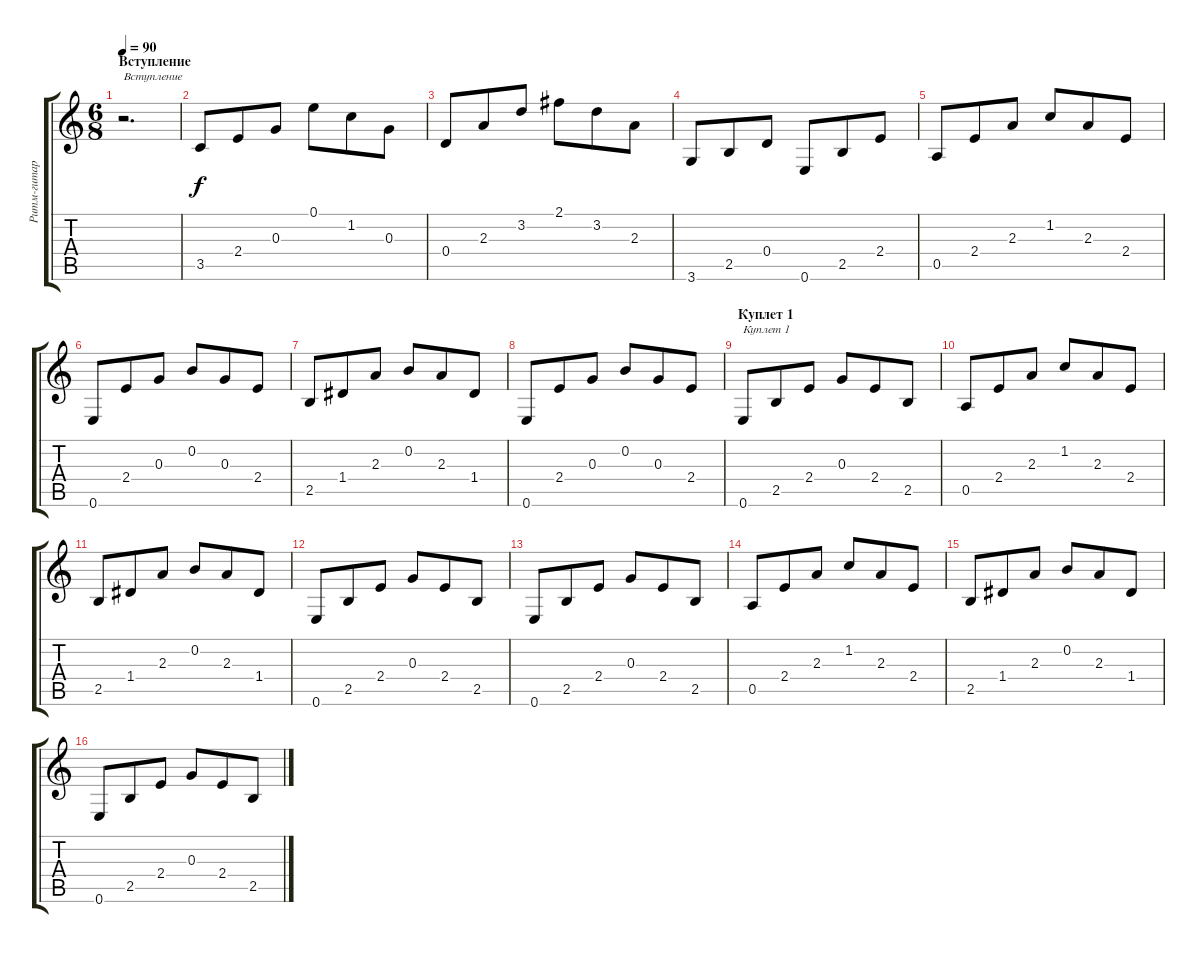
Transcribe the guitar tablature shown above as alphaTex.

\track ("Ритм-гитара" "Ритм-гитар") {instrument acousticguitarnylon}
\staff {score tabs}
\tuning (E4 B3 G3 D3 A2 E2) {hide}
\ts (6 8)
\section ("" "Вступление")
\tempo 90
\clef g2
\ks c
r.2{d txt "Вступление" dy f instrument acousticguitarnylon} |
3.5.8 2.4.8 0.3.8 0.1.8 1.2.8 0.3.8 |
0.4.8 2.3.8 3.2.8 2.1.8 3.2.8 2.3.8 |
3.6.8 2.5.8 0.4.8 0.6.8 2.5.8 2.4.8 |
0.5.8 2.4.8 2.3.8 1.2.8 2.3.8 2.4.8 |
0.6.8 2.4.8 0.3.8 0.2.8 0.3.8 2.4.8 |
2.5.8 1.4.8 2.3.8 0.2.8 2.3.8 1.4.8 |
0.6.8 2.4.8 0.3.8 0.2.8 0.3.8 2.4.8 |
\section ("" "Куплет 1")
0.6.8{txt "Куплет 1"} 2.5.8 2.4.8 0.3.8 2.4.8 2.5.8 |
0.5.8 2.4.8 2.3.8 1.2.8 2.3.8 2.4.8 |
2.5.8 1.4.8 2.3.8 0.2.8 2.3.8 1.4.8 |
0.6.8 2.5.8 2.4.8 0.3.8 2.4.8 2.5.8 |
0.6.8 2.5.8 2.4.8 0.3.8 2.4.8 2.5.8 |
0.5.8 2.4.8 2.3.8 1.2.8 2.3.8 2.4.8 |
2.5.8 1.4.8 2.3.8 0.2.8 2.3.8 1.4.8 |
0.6.8 2.5.8 2.4.8 0.3.8 2.4.8 2.5.8
